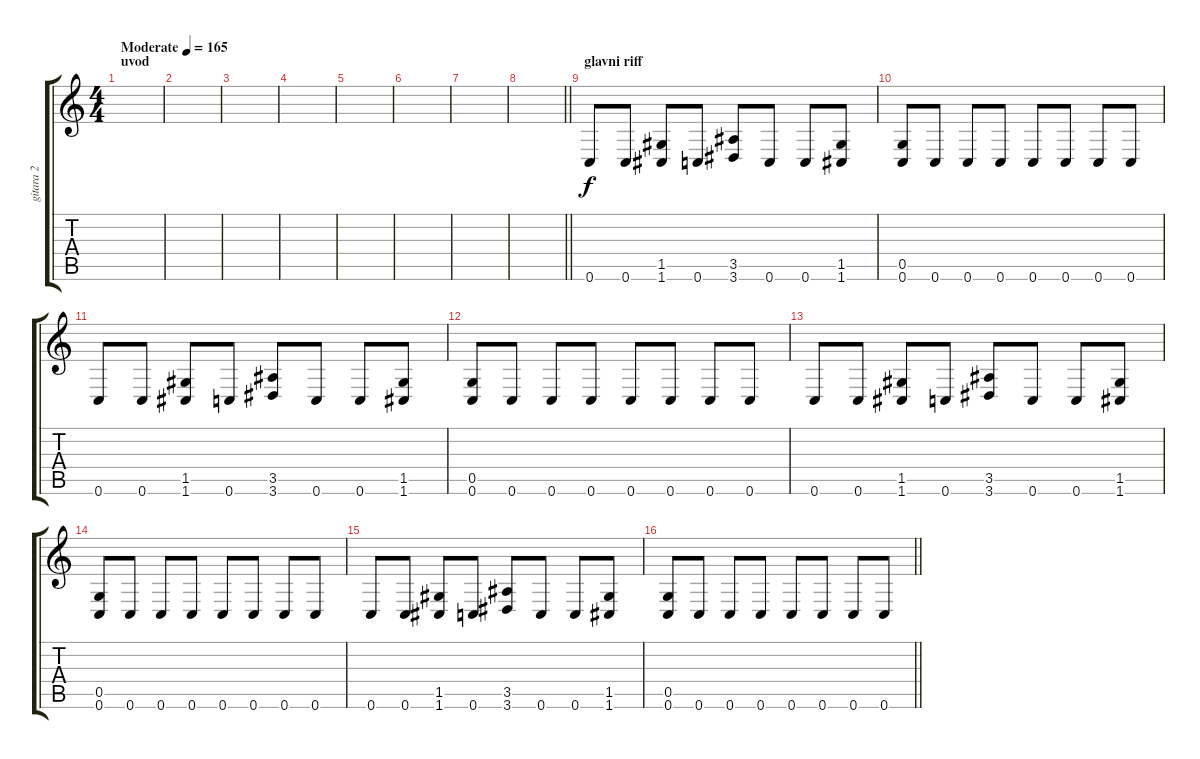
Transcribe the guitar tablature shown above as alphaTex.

\track ("gitara 2" "gitara 2") {instrument distortionguitar}
\staff {score tabs}
\tuning (D4 A3 F3 C3 G2 C2) {hide}
\ts (4 4)
\section ("" "uvod")
\tempo (165 "Moderate")
\clef g2
\ks c
|
|
|
|
|
|
|
\barLineRight lightlight
|
\section ("" "glavni riff")
0.6.8 0.6.8 (1.5 1.6).8 0.6.8 (3.5 3.6).8 0.6.8 0.6.8 (1.5 1.6).8 |
(0.5 0.6).8 0.6.8 0.6.8 0.6.8 0.6.8 0.6.8 0.6.8 0.6.8 |
0.6.8 0.6.8 (1.5 1.6).8 0.6.8 (3.5 3.6).8 0.6.8 0.6.8 (1.5 1.6).8 |
(0.5 0.6).8 0.6.8 0.6.8 0.6.8 0.6.8 0.6.8 0.6.8 0.6.8 |
0.6.8 0.6.8 (1.5 1.6).8 0.6.8 (3.5 3.6).8 0.6.8 0.6.8 (1.5 1.6).8 |
(0.5 0.6).8 0.6.8 0.6.8 0.6.8 0.6.8 0.6.8 0.6.8 0.6.8 |
0.6.8 0.6.8 (1.5 1.6).8 0.6.8 (3.5 3.6).8 0.6.8 0.6.8 (1.5 1.6).8 |
\barLineRight lightlight
(0.5 0.6).8 0.6.8 0.6.8 0.6.8 0.6.8 0.6.8 0.6.8 0.6.8
